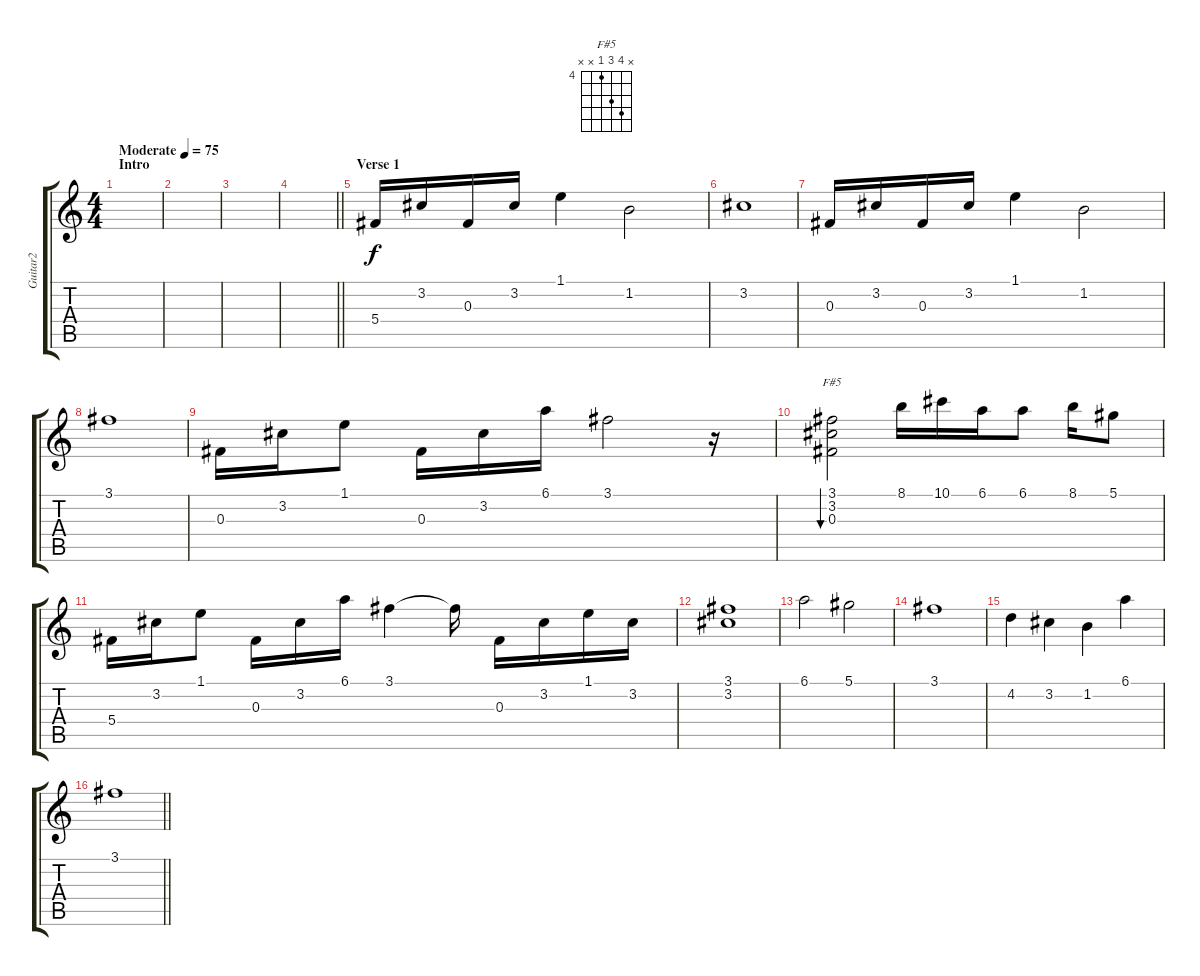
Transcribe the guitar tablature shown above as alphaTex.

\track ("Guitar2" "Guitar2") {instrument electricguitarclean}
\staff {score tabs}
\tuning (Eb4 Bb3 Gb3 Db3 Ab2 Db2) {hide}
\chord ("F#5" x 7 6 4 x x) {firstfret 4}
\ts (4 4)
\section ("" "Intro")
\tempo (75 "Moderate")
\clef g2
\ks c
|
|
|
\barLineRight lightlight
|
\section ("" "Verse 1")
5.4.16 3.2.16 0.3.16 3.2.16 1.1.4 1.2.2 |
3.2.1 |
0.3.16 3.2.16 0.3.16 3.2.16 1.1.4 1.2.2 |
3.1.1 |
0.3.16 3.2.16 1.1.8 0.3.16 3.2.16 6.1.16 3.1.2 r.16 |
(3.1 3.2 0.3).2{bu 120 ch "F#5"} 8.1.16 10.1.16 6.1.16 6.1.8 8.1.16 5.1.8 |
5.4.16 3.2.16 1.1.8 0.3.16 3.2.16 6.1.16 3.1.4 3.1{t}.16 0.3.16 3.2.16 1.1.16 3.2.16 |
(3.1 3.2).1 |
6.1.2 5.1.2 |
3.1.1 |
4.2.4 3.2.4 1.2.4 6.1.4 |
\barLineRight lightlight
3.1.1
